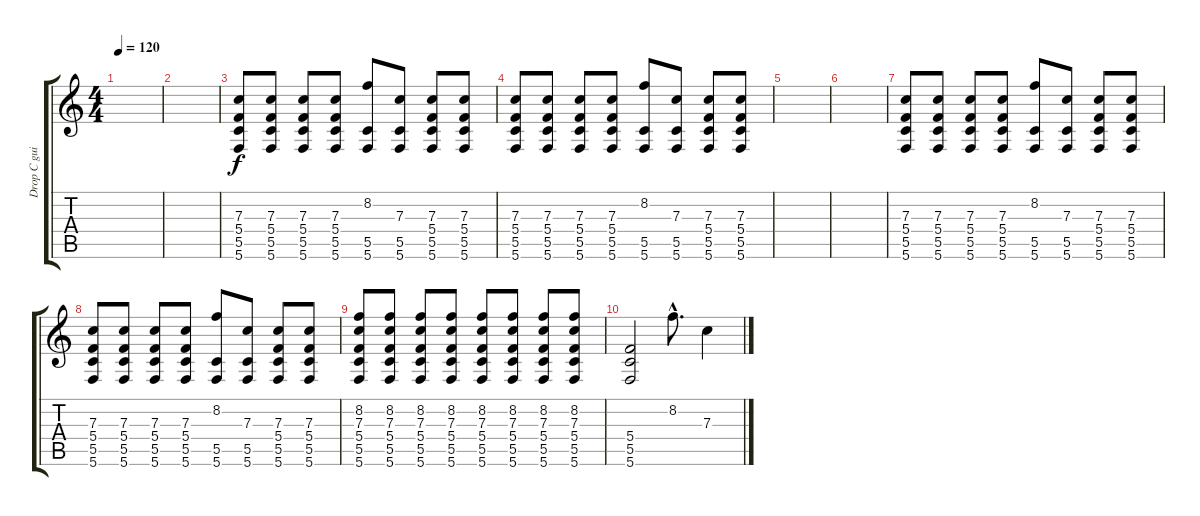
\track ("Drop C guitar - Bill" "Drop C gui") {instrument distortionguitar}
\staff {score tabs}
\tuning (D4 A3 F3 C3 G2 C2) {hide}
\ts (4 4)
\tempo 120
\clef g2
\ks c
|
|
(7.3 5.4 5.5 5.6).8{instrument distortionguitar} (7.3 5.4 5.5 5.6).8 (7.3 5.4 5.5 5.6).8 (7.3 5.4 5.5 5.6).8 (8.2 5.5 5.6).8 (7.3 5.5 5.6).8 (7.3 5.4 5.5 5.6).8 (7.3 5.4 5.5 5.6).8 |
(7.3 5.4 5.5 5.6).8{instrument distortionguitar} (7.3 5.4 5.5 5.6).8 (7.3 5.4 5.5 5.6).8 (7.3 5.4 5.5 5.6).8 (8.2 5.5 5.6).8 (7.3 5.5 5.6).8 (7.3 5.4 5.5 5.6).8 (7.3 5.4 5.5 5.6).8 |
|
|
(7.3 5.4 5.5 5.6).8{instrument distortionguitar} (7.3 5.4 5.5 5.6).8 (7.3 5.4 5.5 5.6).8 (7.3 5.4 5.5 5.6).8 (8.2 5.5 5.6).8 (7.3 5.5 5.6).8 (7.3 5.4 5.5 5.6).8 (7.3 5.4 5.5 5.6).8 |
(7.3 5.4 5.5 5.6).8{instrument distortionguitar} (7.3 5.4 5.5 5.6).8 (7.3 5.4 5.5 5.6).8 (7.3 5.4 5.5 5.6).8 (8.2 5.5 5.6).8 (7.3 5.5 5.6).8 (7.3 5.4 5.5 5.6).8 (7.3 5.4 5.5 5.6).8 |
(8.2 7.3 5.4 5.5 5.6).8{instrument distortionguitar} (8.2 7.3 5.4 5.5 5.6).8 (8.2 7.3 5.4 5.5 5.6).8 (8.2 7.3 5.4 5.5 5.6).8 (8.2 7.3 5.4 5.5 5.6).8 (8.2 7.3 5.4 5.5 5.6).8 (8.2 7.3 5.4 5.5 5.6).8 (8.2 7.3 5.4 5.5 5.6).8 |
(5.4 5.5 5.6).2 8.2{hac}.8{d} 7.3.4
